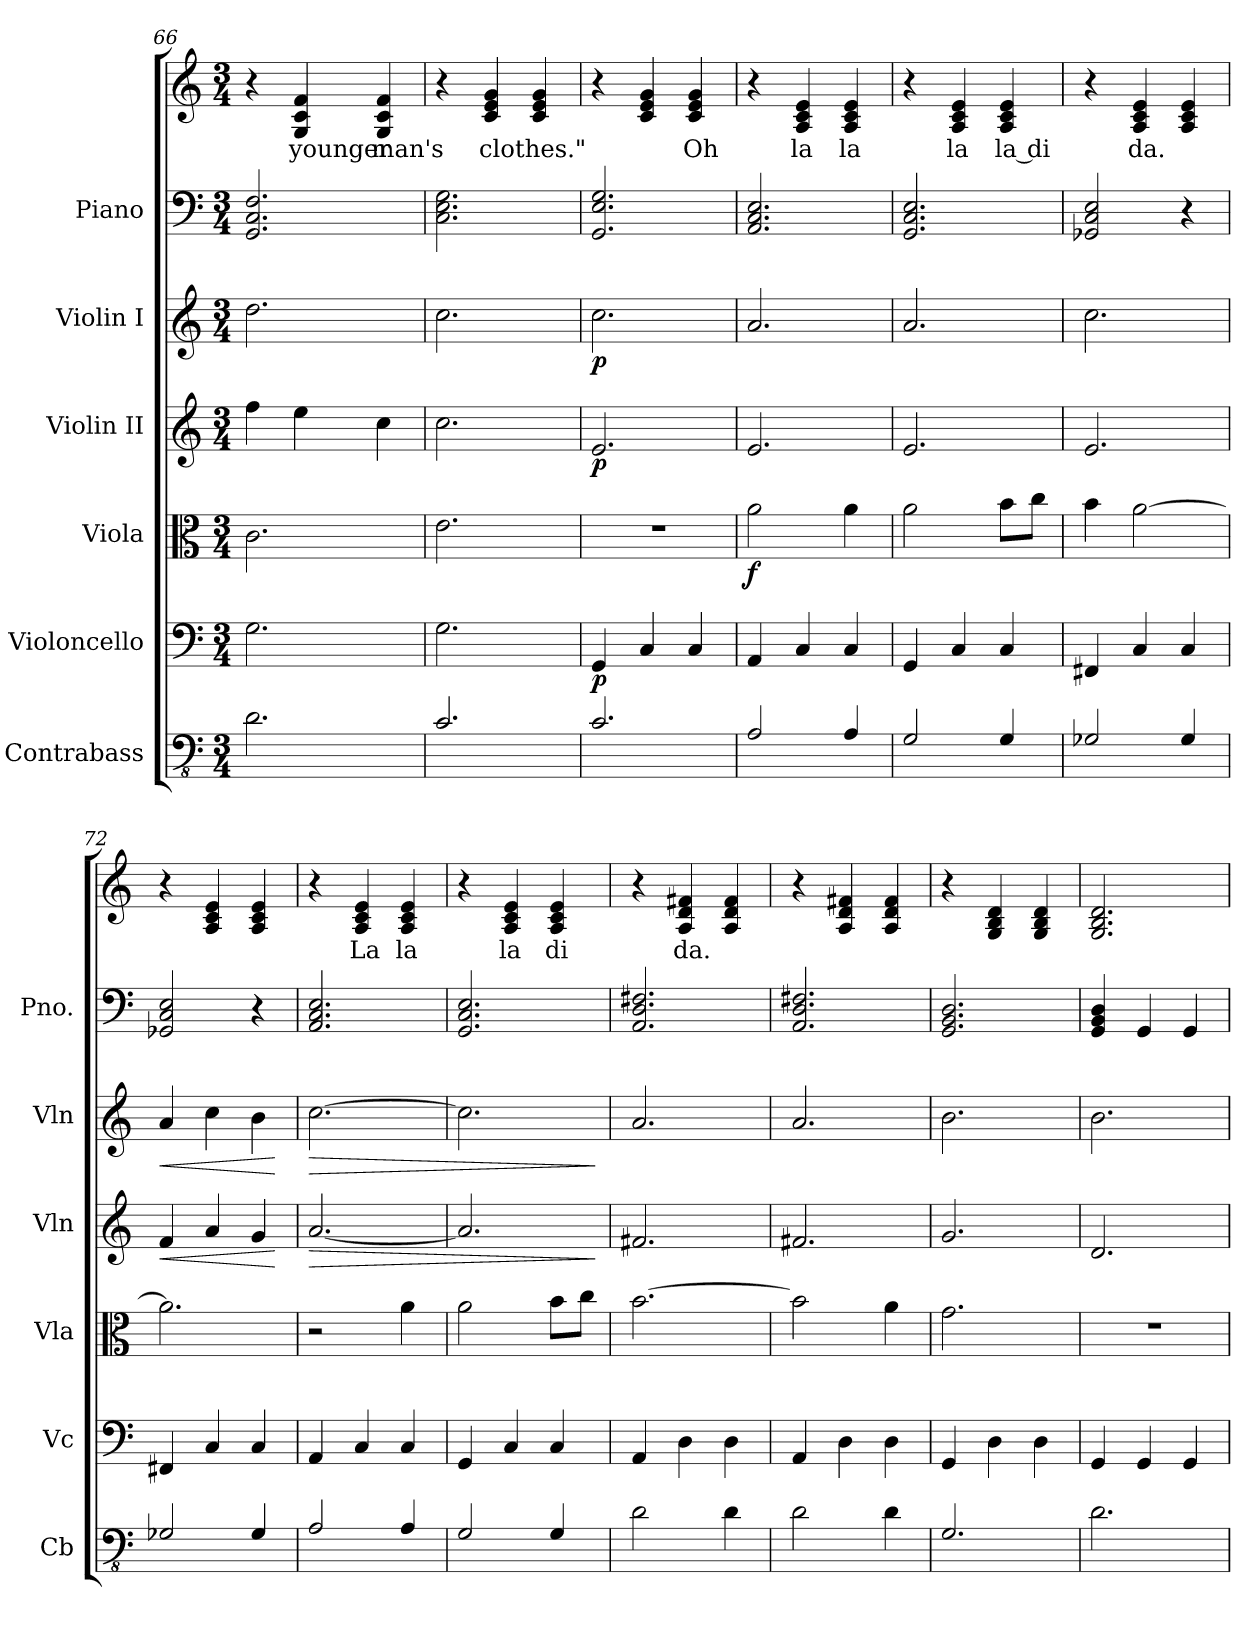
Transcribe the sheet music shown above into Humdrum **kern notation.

**kern	**kern	**dynam	**kern	**dynam	**kern	**dynam	**kern	**dynam	**kern	**kern	**text
*part6	*part5	*part5	*part4	*part4	*part3	*part3	*part2	*part2	*part1	*part1	*part1
*staff7	*staff6	*staff6	*staff5	*staff5	*staff4	*staff4	*staff3	*staff3	*staff2	*staff1	*staff1
*I"Contrabass	*I"Violoncello	*	*I"Viola	*	*I"Violin II	*	*I"Violin I	*	*I"Piano	*	*
*I'Cb	*I'Vc	*	*I'Vla	*	*I'Vln	*	*I'Vln	*	*I'Pno.	*	*
*clefFv4	*clefF4	*	*clefC3	*	*clefG2	*	*clefG2	*	*clefF4	*clefG2	*
*ITrd7c12	*	*	*	*	*	*	*	*	*	*	*
*k[]	*k[]	*	*k[]	*	*k[]	*	*k[]	*	*k[]	*k[]	*
*M3/4	*M3/4	*	*M3/4	*	*M3/4	*	*M3/4	*	*M3/4	*M3/4	*
=66	=66	=66	=66	=66	=66	=66	=66	=66	=66	=66	=66
2.DD\	2.G\	.	2.c\	.	4ff\	.	2.dd\	.	2.GG/ 2.C/ 2.F/	4r	.
.	.	.	.	.	4ee\	.	.	.	.	4G/ 4c/ 4f/	younger
.	.	.	.	.	4cc\	.	.	.	.	4G/ 4c/ 4f/	man's
=67	=67	=67	=67	=67	=67	=67	=67	=67	=67	=67	=67
2.CC/	2.G\	.	2.e\	.	2.cc\	.	2.cc\	.	2.C\ 2.E\ 2.G\	4r	.
.	.	.	.	.	.	.	.	.	.	4c/ 4e/ 4g/	clothes."
.	.	.	.	.	.	.	.	.	.	4c/ 4e/ 4g/	.
=68	=68	=68	=68	=68	=68	=68	=68	=68	=68	=68	=68
!	!	!LO:DY:b	!	!	!	!LO:DY:b	!	!LO:DY:b	!	!	!
2.CC/	4GG/	p	2.r	.	2.e/	p	2.cc\	p	2.GG/ 2.E/ 2.G/	4r	.
.	4C/	.	.	.	.	.	.	.	.	4c/ 4e/ 4g/	.
.	4C/	.	.	.	.	.	.	.	.	4c/ 4e/ 4g/	Oh
=69	=69	=69	=69	=69	=69	=69	=69	=69	=69	=69	=69
!	!	!	!	!LO:DY:b	!	!	!	!	!	!	!
2AAA/	4AA/	.	2a\	f	2.e/	.	2.a/	.	2.AA/ 2.C/ 2.E/	4r	.
.	4C/	.	.	.	.	.	.	.	.	4A/ 4c/ 4e/	la
4AAA/	4C/	.	4a\	.	.	.	.	.	.	4A/ 4c/ 4e/	la
=70	=70	=70	=70	=70	=70	=70	=70	=70	=70	=70	=70
2GGG/	4GG/	.	2a\	.	2.e/	.	2.a/	.	2.GG/ 2.C/ 2.E/	4r	.
.	4C/	.	.	.	.	.	.	.	.	4A/ 4c/ 4e/	la
4GGG/	4C/	.	8b\L	.	.	.	.	.	.	4A/ 4c/ 4e/	la di
.	.	.	8cc\J	.	.	.	.	.	.	.	.
!!LO:PB:g=z
=71	=71	=71	=71	=71	=71	=71	=71	=71	=71	=71	=71
2GGG-X/	4FF#X/	.	4b\	.	2.e/	.	2.cc\	.	2GG-X/ 2C/ 2E/	4r	.
.	4C/	.	[2a\	.	.	.	.	.	.	4A/ 4c/ 4e/	da.
4GGG-/	4C/	.	.	.	.	.	.	.	4r	4A/ 4c/ 4e/	.
=72	=72	=72	=72	=72	=72	=72	=72	=72	=72	=72	=72
!	!	!	!	!	!	!LO:HP:b	!	!LO:HP:b	!	!	!
2GGG-X/	4FF#X/	.	2.a\]	.	4f/	<	4a/	<	2GG-X/ 2C/ 2E/	4r	.
.	4C/	.	.	.	4a/	.	4cc\	.	.	4A/ 4c/ 4e/	.
4GGG-/	4C/	.	.	.	4g/	.	4b\	.	4r	4A/ 4c/ 4e/	.
.	.	.	.	.	.	[	.	[	.	.	.
=73	=73	=73	=73	=73	=73	=73	=73	=73	=73	=73	=73
!	!	!	!	!	!	!LO:HP:b	!	!LO:HP:b	!	!	!
2AAA/	4AA/	.	2r	.	[2.a/	>	[2.cc\	>	2.AA/ 2.C/ 2.E/	4r	.
.	4C/	.	.	.	.	.	.	.	.	4A/ 4c/ 4e/	La
4AAA/	4C/	.	4a\	.	.	.	.	.	.	4A/ 4c/ 4e/	la
=74	=74	=74	=74	=74	=74	=74	=74	=74	=74	=74	=74
2GGG/	4GG/	.	2a\	.	2.a/]	.	2.cc\]	.	2.GG/ 2.C/ 2.E/	4r	.
.	4C/	.	.	.	.	.	.	.	.	4A/ 4c/ 4e/	la
4GGG/	4C/	.	8b\L	.	.	.	.	.	.	4A/ 4c/ 4e/	di
.	.	.	8cc\J	.	.	.	.	.	.	.	.
.	.	.	.	.	.	]	.	]	.	.	.
=75	=75	=75	=75	=75	=75	=75	=75	=75	=75	=75	=75
2DD\	4AA/	.	[2.b\	.	2.f#X/	.	2.a/	.	2.AA/ 2.D/ 2.F#X/	4r	.
.	4D\	.	.	.	.	.	.	.	.	4A/ 4d/ 4f#X/	da.
4DD\	4D\	.	.	.	.	.	.	.	.	4A/ 4d/ 4f#/	.
=76	=76	=76	=76	=76	=76	=76	=76	=76	=76	=76	=76
2DD\	4AA/	.	2b\]	.	2.f#X/	.	2.a/	.	2.AA/ 2.D/ 2.F#X/	4r	.
.	4D\	.	.	.	.	.	.	.	.	4A/ 4d/ 4f#X/	.
4DD\	4D\	.	4a\	.	.	.	.	.	.	4A/ 4d/ 4f#/	.
=77	=77	=77	=77	=77	=77	=77	=77	=77	=77	=77	=77
2.GGG/	4GG/	.	2.g\	.	2.g/	.	2.b\	.	2.GG/ 2.BB/ 2.D/	4r	.
.	4D\	.	.	.	.	.	.	.	.	4G/ 4B/ 4d/	.
.	4D\	.	.	.	.	.	.	.	.	4G/ 4B/ 4d/	.
=78	=78	=78	=78	=78	=78	=78	=78	=78	=78	=78	=78
2.DD\	4GG/	.	2.r	.	2.d/	.	2.b\	.	4GG/ 4BB/ 4D/	2.G/ 2.B/ 2.d/	.
.	4GG/	.	.	.	.	.	.	.	4GG/	.	.
.	4GG/	.	.	.	.	.	.	.	4GG/	.	.
=	=	=	=	=	=	=	=	=	=	=	=
*-	*-	*-	*-	*-	*-	*-	*-	*-	*-	*-	*-
